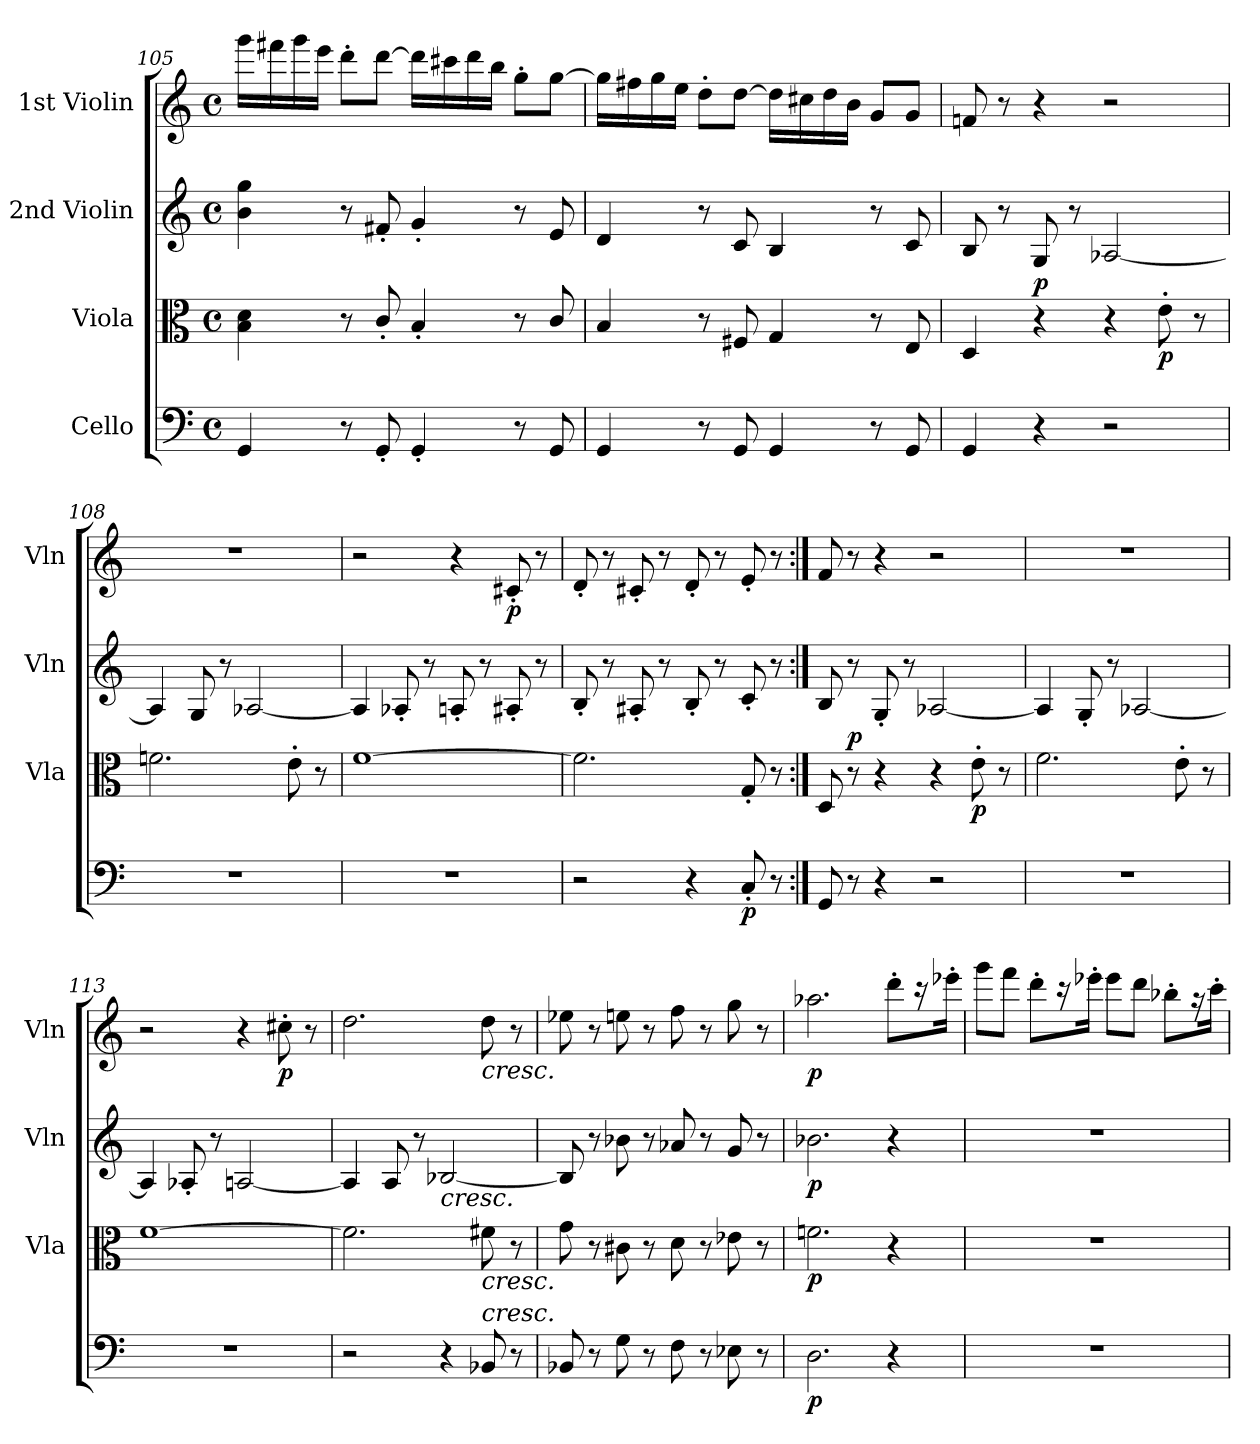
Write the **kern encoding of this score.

**kern	**dynam	**kern	**dynam	**kern	**dynam	**kern	**dynam
*part4	*part4	*part3	*part3	*part2	*part2	*part1	*part1
*staff4	*staff4	*staff3	*staff3	*staff2	*staff2	*staff1	*staff1
*I"Cello	*	*I"Viola	*	*I"2nd Violin	*	*I"1st Violin	*
*	*	*I'Vla	*	*I'Vln	*	*I'Vln	*
!!LO:LB:g=z
*clefF4	*	*clefC3	*	*clefG2	*	*clefG2	*
*k[]	*	*k[]	*	*k[]	*	*k[]	*
*M4/4	*	*M4/4	*	*M4/4	*	*M4/4	*
*met(c)	*	*met(c)	*	*met(c)	*	*met(c)	*
=105	=105	=105	=105	=105	=105	=105	=105
4GG/	.	4B\ 4d\	.	4b\ 4gg\	.	16ggg\LL	.
.	.	.	.	.	.	16fff#X\	.
.	.	.	.	.	.	16ggg\	.
.	.	.	.	.	.	16eee\JJ	.
8r	.	8r	.	8r	.	8ddd'\L	.
8GG'/	.	8c'/	.	8f#X'/	.	[8ddd\J	.
4GG'/	.	4B'/	.	4g'/	.	16ddd\LL]	.
.	.	.	.	.	.	16ccc#X\	.
.	.	.	.	.	.	16ddd\	.
.	.	.	.	.	.	16bb\JJ	.
8r	.	8r	.	8r	.	8gg'\L	.
8GG/	.	8c/	.	8e/	.	[8gg\J	.
!!LO:PB:g=z
=106	=106	=106	=106	=106	=106	=106	=106
4GG/	.	4B/	.	4d/	.	16gg\LL]	.
.	.	.	.	.	.	16ff#X\	.
.	.	.	.	.	.	16gg\	.
.	.	.	.	.	.	16ee\JJ	.
8r	.	8r	.	8r	.	8dd'\L	.
8GG/	.	8F#X/	.	8c/	.	[8dd\J	.
4GG/	.	4G/	.	4B/	.	16dd\LL]	.
.	.	.	.	.	.	16cc#X\	.
.	.	.	.	.	.	16dd\	.
.	.	.	.	.	.	16b\JJ	.
8r	.	8r	.	8r	.	8g/L	.
8GG/	.	8E/	.	8c/	.	8g/J	.
=107	=107	=107	=107	=107	=107	=107	=107
4GG/	.	4D/	.	8B/	.	8fn/	.
.	.	.	.	8r	.	8r	.
!	!	!	!LO:DY:a	!	!	!	!
4r	.	4r	p	8G/	.	4r	.
.	.	.	.	8r	.	.	.
2r	.	4r	.	[2A-X/	.	2r	.
!	!	!	!LO:DY:b	!	!	!	!
.	.	8e'\	p	.	.	.	.
.	.	8r	.	.	.	.	.
=108	=108	=108	=108	=108	=108	=108	=108
1r	.	2.fn\	.	4A-/]	.	1r	.
.	.	.	.	8G/	.	.	.
.	.	.	.	8r	.	.	.
.	.	.	.	[2A-X/	.	.	.
.	.	8e'\	.	.	.	.	.
.	.	8r	.	.	.	.	.
=109	=109	=109	=109	=109	=109	=109	=109
1r	.	[1f	.	4A-/]	.	2r	.
.	.	.	.	8A-X'/	.	.	.
.	.	.	.	8r	.	.	.
.	.	.	.	8An'/	.	4r	.
.	.	.	.	8r	.	.	.
!	!	!	!	!	!	!	!LO:DY:b
.	.	.	.	8A#X'/	.	8c#X'/	p
.	.	.	.	8r	.	8r	.
!!LO:LB:g=z
=110	=110	=110	=110	=110	=110	=110	=110
2r	.	2.f\]	.	8B'/	.	8d'/	.
.	.	.	.	8r	.	8r	.
.	.	.	.	8A#X'/	.	8c#X'/	.
.	.	.	.	8r	.	8r	.
4r	.	.	.	8B'/	.	8d'/	.
.	.	.	.	8r	.	8r	.
!	!LO:DY:b	!	!	!	!	!	!
8C'/	p	8G'/	.	8c'/	.	8e'/	.
8r	.	8r	.	8r	.	8r	.
=111:|!	=111:|!	=111:|!	=111:|!	=111:|!	=111:|!	=111:|!	=111:|!
8GG/	.	8D/	.	8B/	.	8f/	.
!	!	!	!LO:DY:a	!	!	!	!
8r	.	8r	p	8r	.	8r	.
4r	.	4r	.	8G'/	.	4r	.
.	.	.	.	8r	.	.	.
2r	.	4r	.	[2A-X/	.	2r	.
!	!	!	!LO:DY:b	!	!	!	!
.	.	8e'\	p	.	.	.	.
.	.	8r	.	.	.	.	.
=112	=112	=112	=112	=112	=112	=112	=112
1r	.	2.f\	.	4A-/]	.	1r	.
.	.	.	.	8G'/	.	.	.
.	.	.	.	8r	.	.	.
.	.	.	.	[2A-X/	.	.	.
.	.	8e'\	.	.	.	.	.
.	.	8r	.	.	.	.	.
!!LO:LB:g=z
=113	=113	=113	=113	=113	=113	=113	=113
1r	.	[1f	.	4A-/]	.	2r	.
.	.	.	.	8A-X'/	.	.	.
.	.	.	.	8r	.	.	.
.	.	.	.	[2An/	.	4r	.
!	!	!	!	!	!	!	!LO:DY:b
.	.	.	.	.	.	8cc#X'\	p
.	.	.	.	.	.	8r	.
=114	=114	=114	=114	=114	=114	=114	=114
2r	.	2.f\]	.	4A/]	.	2.dd\	.
.	.	.	.	8A/	.	.	.
.	.	.	.	8r	.	.	.
!	!	!	!	!LO:TX:b:i:t=cresc.	!	!	!
4r	.	.	.	[2B-X/	.	.	.
!	!	!	!	!	!	!LO:TX:b:i:t=cresc.	!
!	!	!LO:TX:b:i:t=cresc.	!	!	!	!	!
!LO:TX:a:i:t=cresc.	!	!	!	!	!	!	!
8BB-X/	.	8f#X\	.	.	.	8dd\	.
8r	.	8r	.	.	.	8r	.
=115	=115	=115	=115	=115	=115	=115	=115
8BB-X/	.	8g\	.	8B-/]	.	8ee-X\	.
8r	.	8r	.	8r	.	8r	.
8G\	.	8c#X\	.	8b-X\	.	8een\	.
8r	.	8r	.	8r	.	8r	.
8F\	.	8d\	.	8a-X/	.	8ff\	.
8r	.	8r	.	8r	.	8r	.
8E-X\	.	8e-X\	.	8g/	.	8gg\	.
8r	.	8r	.	8r	.	8r	.
=116	=116	=116	=116	=116	=116	=116	=116
!	!LO:DY:b	!	!LO:DY:b	!	!LO:DY:b	!	!LO:DY:b
2.D\	p	2.fn\	p	2.b-X\	p	2.aa-X\	p
4r	.	4r	.	4r	.	8ddd'\L	.
.	.	.	.	.	.	16r	.
.	.	.	.	.	.	16eee-X'\Jk	.
=117	=117	=117	=117	=117	=117	=117	=117
1r	.	1r	.	1r	.	8ggg\L	.
.	.	.	.	.	.	8fff\J	.
.	.	.	.	.	.	8ddd'\L	.
.	.	.	.	.	.	16r	.
.	.	.	.	.	.	16eee-X'\Jk	.
.	.	.	.	.	.	8eee-\L	.
.	.	.	.	.	.	8ddd\J	.
.	.	.	.	.	.	8bb-X'\L	.
.	.	.	.	.	.	16r	.
.	.	.	.	.	.	16ccc'\Jk	.
=	=	=	=	=	=	=	=
*-	*-	*-	*-	*-	*-	*-	*-
